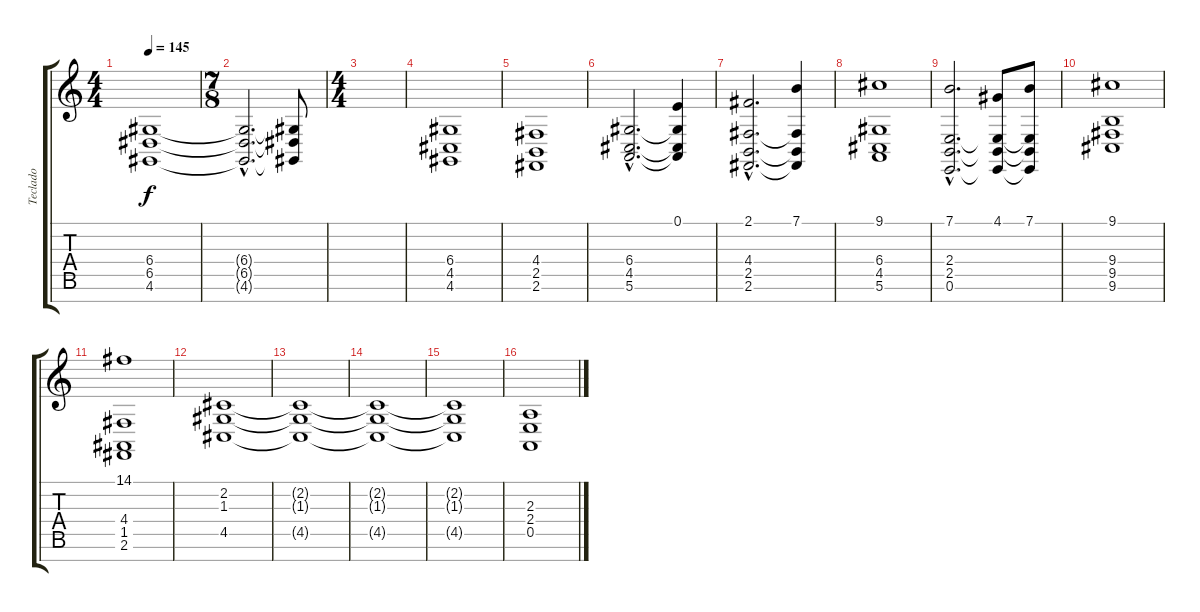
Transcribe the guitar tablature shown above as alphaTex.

\track ("Teclado" "Teclado") {instrument stringensemble1}
\staff {score tabs}
\tuning (E4 B3 G3 D3 A2 E2 B1) {hide}
\ts (4 4)
\tempo 145
\clef g2
\ks c
(6.4 6.5 4.6).1{dy f} |
\ts (7 8)
(6.4{hac t} 6.5{hac t} 4.6{hac t}).2{d} (6.4{t} 6.5{t} 4.6{t}).8 |
\ts (4 4)
|
(6.4 4.5 4.6).1 |
(4.4 2.5 2.6).1 |
(6.4{hac} 4.5{hac} 5.6{hac}).2{d} (0.1 6.4{t} 4.5{t} 5.6{t}).4 |
(2.1{hac} 4.4{hac} 2.5{hac} 2.6{hac}).2{d} (7.1 4.4{t} 2.5{t} 2.6{t}).4 |
(9.1 6.4 4.5 5.6).1 |
(7.1{hac} 2.4{hac} 2.5{hac} 0.6{hac}).2{d} (4.1 2.4{t} 2.5{t} 0.6{t}).8 (7.1 2.4{t} 2.5{t} 0.6{t}).8 |
(9.1 9.4 9.5 9.6).1 |
(14.1 4.4 1.5 2.6).1 |
(2.2 1.3 4.5).1 |
(2.2{t} 1.3{t} 4.5{t}).1 |
(2.2{t} 1.3{t} 4.5{t}).1 |
(2.2{t} 1.3{t} 4.5{t}).1 |
(2.3 2.4 0.5).1
